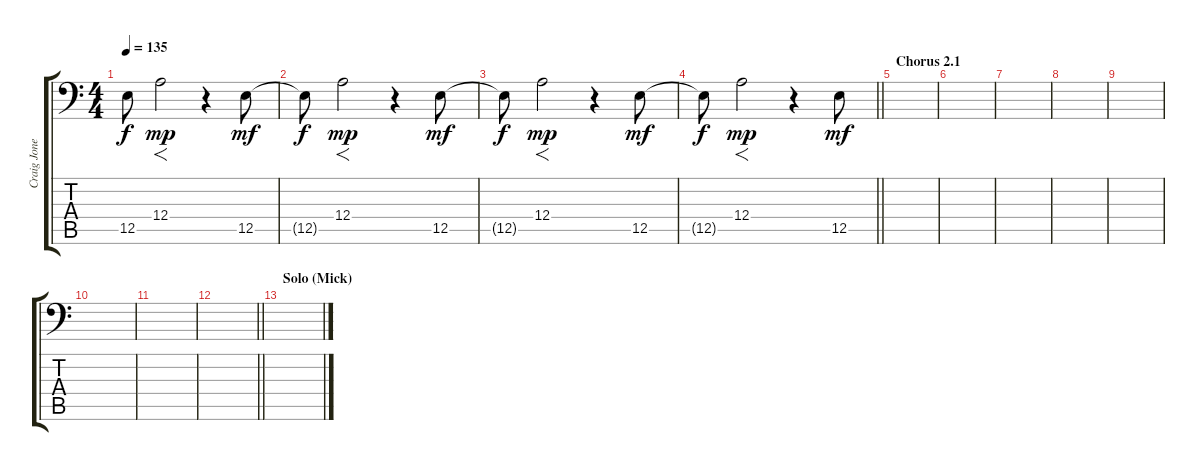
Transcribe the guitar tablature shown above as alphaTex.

\track ("Craig Jones" "Craig Jone") {instrument flute}
\staff {score tabs}
\tuning (B4 Gb3 D3 A2 E2 A0) {hide}
\ts (4 4)
\tempo 135
\clef f4
\ks c
12.5{t}.8{dy f} 12.4.2{f dy mp} r.4 12.5.8{dy mf} |
12.5{t}.8{dy f} 12.4.2{f dy mp} r.4 12.5.8{dy mf} |
12.5{t}.8{dy f} 12.4.2{f dy mp} r.4 12.5.8{dy mf} |
\barLineRight lightlight
12.5{t}.8{dy f} 12.4.2{f dy mp} r.4 12.5.8{dy mf} |
\section ("" "Chorus 2.1")
|
|
|
|
|
|
|
\barLineRight lightlight
|
\section ("" "Solo (Mick)")
